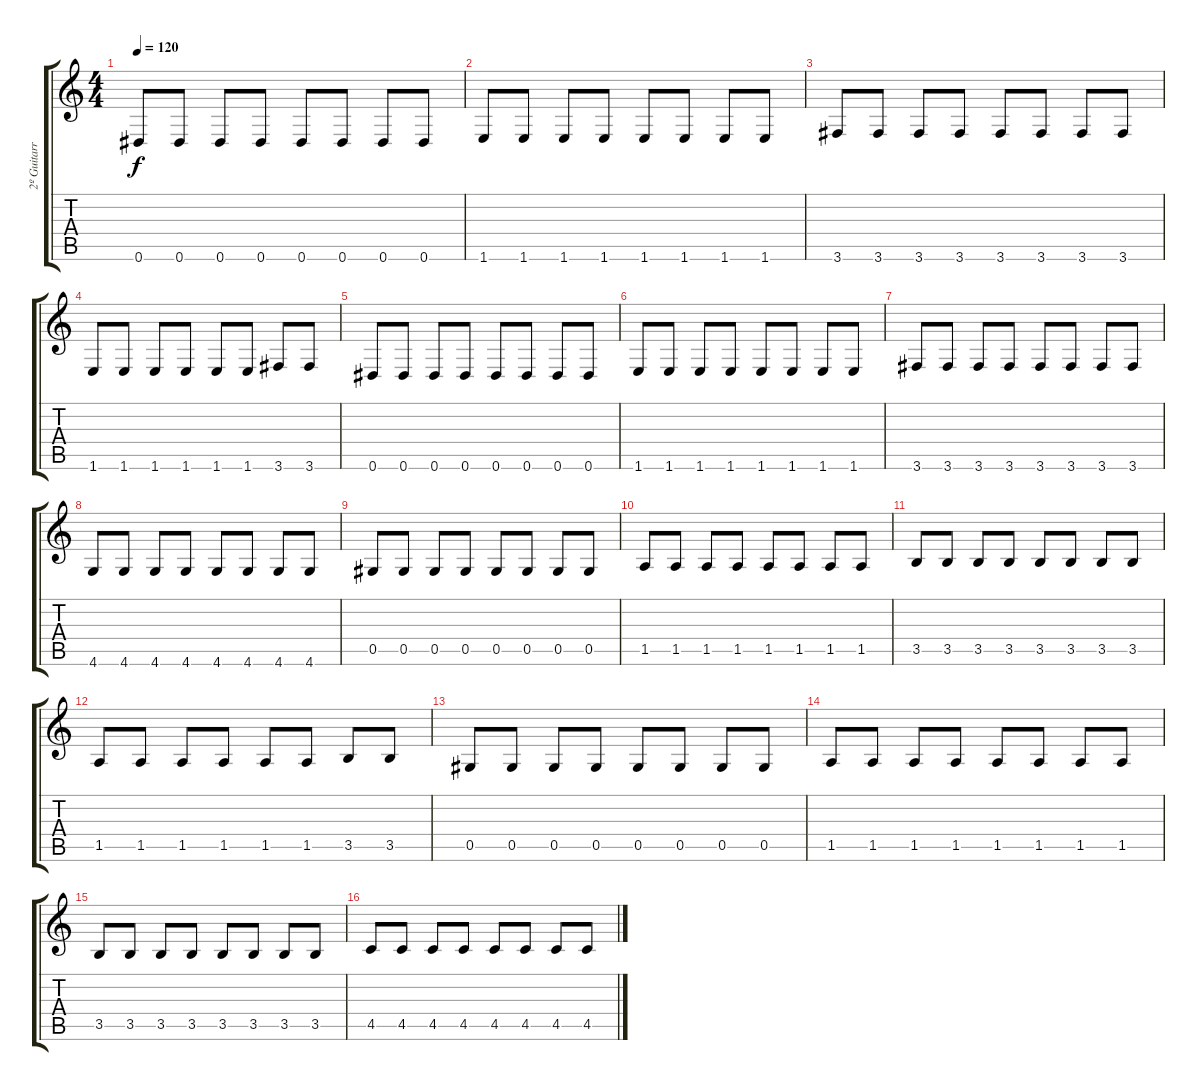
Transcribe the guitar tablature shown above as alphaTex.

\track ("2º Guitarra (Lead)" "2º Guitarr") {instrument overdrivenguitar}
\staff {score tabs}
\tuning (Eb4 Bb3 Gb3 Db3 Ab2 Eb2) {hide}
\ts (4 4)
\tempo 120
\clef g2
\ks c
0.6.8{dy f instrument overdrivenguitar} 0.6.8 0.6.8 0.6.8 0.6.8 0.6.8 0.6.8 0.6.8 |
1.6.8 1.6.8 1.6.8 1.6.8 1.6.8 1.6.8 1.6.8 1.6.8 |
3.6.8 3.6.8 3.6.8 3.6.8 3.6.8 3.6.8 3.6.8 3.6.8 |
1.6.8 1.6.8 1.6.8 1.6.8 1.6.8 1.6.8 3.6.8 3.6.8 |
0.6.8 0.6.8 0.6.8 0.6.8 0.6.8 0.6.8 0.6.8 0.6.8 |
1.6.8 1.6.8 1.6.8 1.6.8 1.6.8 1.6.8 1.6.8 1.6.8 |
3.6.8 3.6.8 3.6.8 3.6.8 3.6.8 3.6.8 3.6.8 3.6.8 |
4.6.8 4.6.8 4.6.8 4.6.8 4.6.8 4.6.8 4.6.8 4.6.8 |
0.5.8 0.5.8 0.5.8 0.5.8 0.5.8 0.5.8 0.5.8 0.5.8 |
1.5.8 1.5.8 1.5.8 1.5.8 1.5.8 1.5.8 1.5.8 1.5.8 |
3.5.8 3.5.8 3.5.8 3.5.8 3.5.8 3.5.8 3.5.8 3.5.8 |
1.5.8 1.5.8 1.5.8 1.5.8 1.5.8 1.5.8 3.5.8 3.5.8 |
0.5.8 0.5.8 0.5.8 0.5.8 0.5.8 0.5.8 0.5.8 0.5.8 |
1.5.8 1.5.8 1.5.8 1.5.8 1.5.8 1.5.8 1.5.8 1.5.8 |
3.5.8 3.5.8 3.5.8 3.5.8 3.5.8 3.5.8 3.5.8 3.5.8 |
4.5.8 4.5.8 4.5.8 4.5.8 4.5.8 4.5.8 4.5.8 4.5.8
